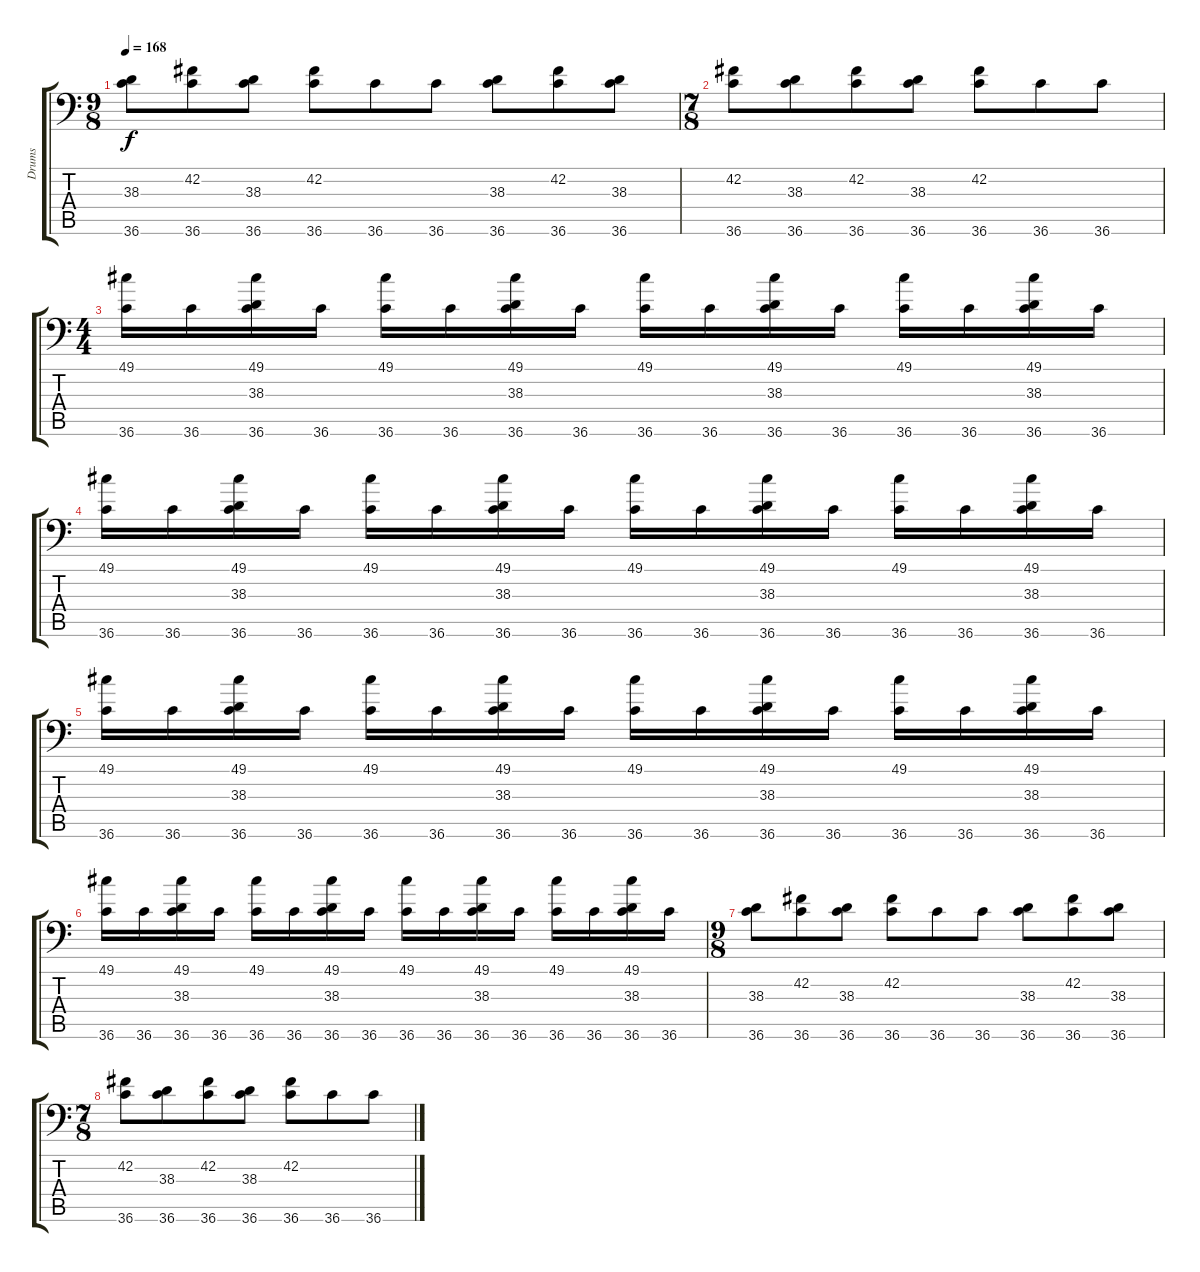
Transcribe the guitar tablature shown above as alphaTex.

\track ("Drums" "Drums") {instrument acousticgrandpiano}
\staff {score tabs}
\tuning (C-1 C-1 C-1 C-1 C-1 C-1) {hide}
\ts (9 8)
\tempo 168
\clef f4
\ks c
(38.3 36.6).8{dy f} (42.2 36.6).8 (38.3 36.6).8 (42.2 36.6).8 36.6.8 36.6.8 (38.3 36.6).8 (42.2 36.6).8 (38.3 36.6).8 |
\ts (7 8)
(42.2 36.6).8 (38.3 36.6).8 (42.2 36.6).8 (38.3 36.6).8 (42.2 36.6).8 36.6.8 36.6.8 |
\ts (4 4)
(49.1 36.6).16 36.6.16 (49.1 38.3 36.6).16 36.6.16 (49.1 36.6).16 36.6.16 (49.1 38.3 36.6).16 36.6.16 (49.1 36.6).16 36.6.16 (49.1 38.3 36.6).16 36.6.16 (49.1 36.6).16 36.6.16 (49.1 38.3 36.6).16 36.6.16 |
(49.1 36.6).16 36.6.16 (49.1 38.3 36.6).16 36.6.16 (49.1 36.6).16 36.6.16 (49.1 38.3 36.6).16 36.6.16 (49.1 36.6).16 36.6.16 (49.1 38.3 36.6).16 36.6.16 (49.1 36.6).16 36.6.16 (49.1 38.3 36.6).16 36.6.16 |
(49.1 36.6).16 36.6.16 (49.1 38.3 36.6).16 36.6.16 (49.1 36.6).16 36.6.16 (49.1 38.3 36.6).16 36.6.16 (49.1 36.6).16 36.6.16 (49.1 38.3 36.6).16 36.6.16 (49.1 36.6).16 36.6.16 (49.1 38.3 36.6).16 36.6.16 |
(49.1 36.6).16 36.6.16 (49.1 38.3 36.6).16 36.6.16 (49.1 36.6).16 36.6.16 (49.1 38.3 36.6).16 36.6.16 (49.1 36.6).16 36.6.16 (49.1 38.3 36.6).16 36.6.16 (49.1 36.6).16 36.6.16 (49.1 38.3 36.6).16 36.6.16 |
\ts (9 8)
(38.3 36.6).8 (42.2 36.6).8 (38.3 36.6).8 (42.2 36.6).8 36.6.8 36.6.8 (38.3 36.6).8 (42.2 36.6).8 (38.3 36.6).8 |
\ts (7 8)
(42.2 36.6).8 (38.3 36.6).8 (42.2 36.6).8 (38.3 36.6).8 (42.2 36.6).8 36.6.8 36.6.8
